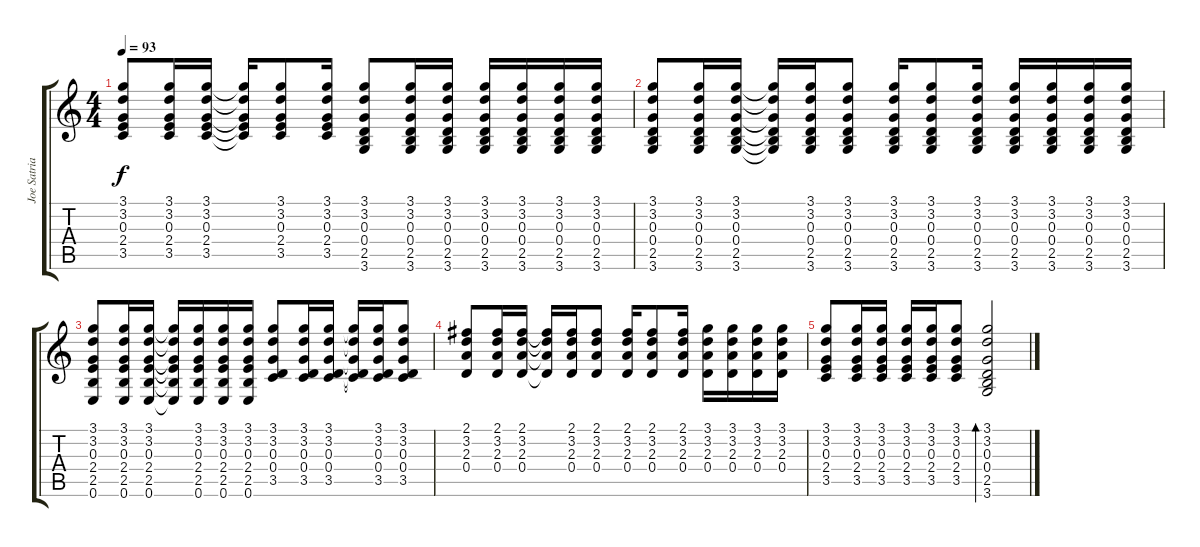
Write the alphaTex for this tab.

\track ("Joe Satriani" "Joe Satria") {instrument electricguitarclean}
\staff {score tabs}
\tuning (E4 B3 G3 D3 A2 E2) {hide}
\ts (4 4)
\tempo 93
\clef g2
\ks c
(3.1 3.2 0.3 2.4 3.5).8{dy f} (3.1 3.2 0.3 2.4 3.5).16 (3.1 3.2 0.3 2.4 3.5).16 (3.1{t} 3.2{t} 0.3{t} 2.4{t} 3.5{t}).16 (3.1 3.2 0.3 2.4 3.5).8 (3.1 3.2 0.3 2.4 3.5).16 (3.1 3.2 0.3 0.4 2.5 3.6).8 (3.1 3.2 0.3 0.4 2.5 3.6).16 (3.1 3.2 0.3 0.4 2.5 3.6).16 (3.1 3.2 0.3 0.4 2.5 3.6).16 (3.1 3.2 0.3 0.4 2.5 3.6).16 (3.1 3.2 0.3 0.4 2.5 3.6).16 (3.1 3.2 0.3 0.4 2.5 3.6).16 |
(3.1 3.2 0.3 0.4 2.5 3.6).8 (3.1 3.2 0.3 0.4 2.5 3.6).16 (3.1 3.2 0.3 0.4 2.5 3.6).16 (3.1{t} 3.2{t} 0.3{t} 0.4{t} 2.5{t} 3.6{t}).16 (3.1 3.2 0.3 0.4 2.5 3.6).16 (3.1 3.2 0.3 0.4 2.5 3.6).8 (3.1 3.2 0.3 0.4 2.5 3.6).16 (3.1 3.2 0.3 0.4 2.5 3.6).8 (3.1 3.2 0.3 0.4 2.5 3.6).16 (3.1 3.2 0.3 0.4 2.5 3.6).16 (3.1 3.2 0.3 0.4 2.5 3.6).16 (3.1 3.2 0.3 0.4 2.5 3.6).16 (3.1 3.2 0.3 0.4 2.5 3.6).16 |
(3.1 3.2 0.3 2.4 2.5 0.6).8 (3.1 3.2 0.3 2.4 2.5 0.6).16 (3.1 3.2 0.3 2.4 2.5 0.6).16 (3.1{t} 3.2{t} 0.3{t} 2.4{t} 2.5{t} 0.6{t}).16 (3.1 3.2 0.3 2.4 2.5 0.6).16 (3.1 3.2 0.3 2.4 2.5 0.6).16 (3.1 3.2 0.3 2.4 2.5 0.6).16 (3.1 3.2 0.3 0.4 3.5).8 (3.1 3.2 0.3 0.4 3.5).16 (3.1 3.2 0.3 0.4 3.5).16 (3.1{t} 3.2{t} 0.3{t} 0.4{t} 3.5{t}).16 (3.1 3.2 0.3 0.4 3.5).16 (3.1 3.2 0.3 0.4 3.5).8 |
(2.1 3.2 2.3 0.4).8 (2.1 3.2 2.3 0.4).16 (2.1 3.2 2.3 0.4).16 (2.1{t} 3.2{t} 2.3{t} 0.4{t}).16 (2.1 3.2 2.3 0.4).16 (2.1 3.2 2.3 0.4).8 (2.1 3.2 2.3 0.4).16 (2.1 3.2 2.3 0.4).8 (2.1 3.2 2.3 0.4).16 (3.1 3.2 2.3 0.4).16 (3.1 3.2 2.3 0.4).16 (3.1 3.2 2.3 0.4).16 (3.1 3.2 2.3 0.4).16 |
(3.1 3.2 0.3 2.4 3.5).8 (3.1 3.2 0.3 2.4 3.5).16 (3.1 3.2 0.3 2.4 3.5).16 (3.1 3.2 0.3 2.4 3.5).16 (3.1 3.2 0.3 2.4 3.5).16 (3.1 3.2 0.3 2.4 3.5).8 (3.1 3.2 0.3 0.4 2.5 3.6).2{bd 480}
